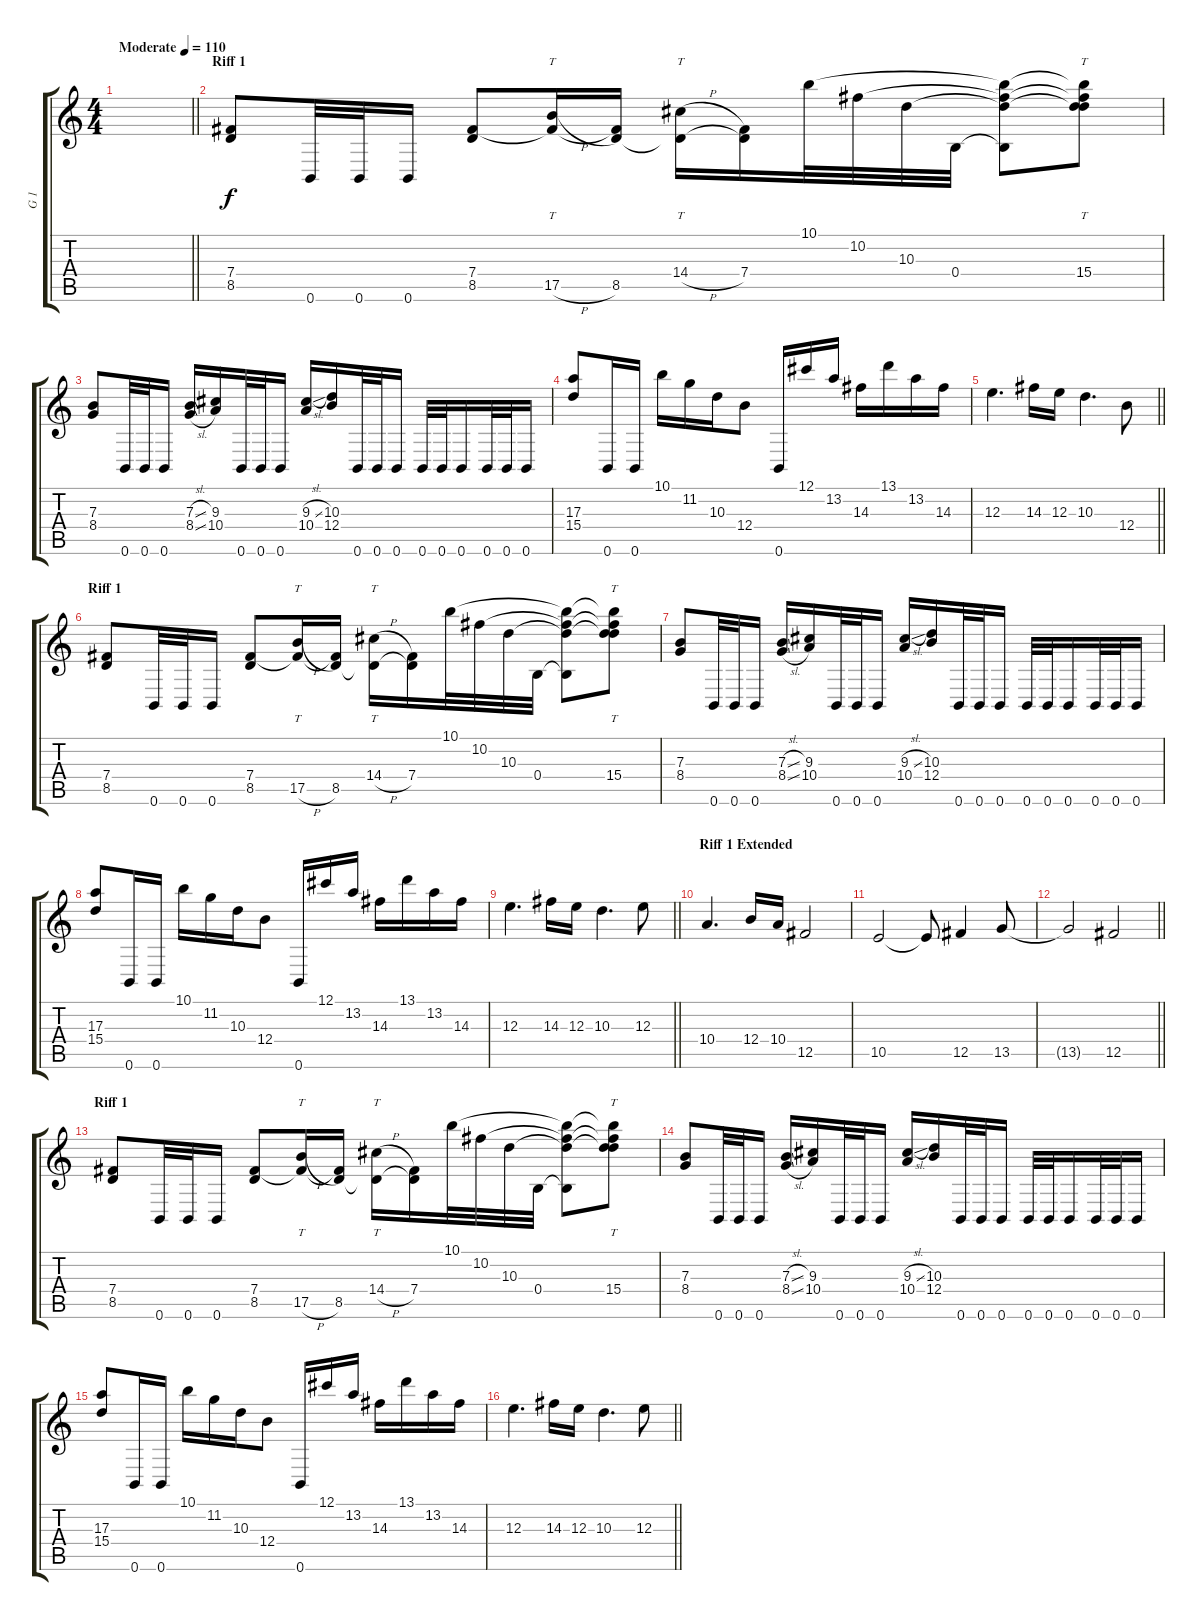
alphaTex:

\track ("G 1" "G 1") {instrument distortionguitar}
\staff {score tabs}
\tuning (Db4 Ab3 E3 B2 Gb2 B1) {hide}
\ts (4 4)
\tempo (110 "Moderate")
\clef g2
\barLineRight lightlight
\ks c
|
\section ("" "Riff 1")
(7.4 8.5).8 0.6.32 0.6.32 0.6.16 (7.4 8.5).8 (7.4{t} 17.5{h}).16{tt} (7.4{t} 8.5).16 (14.4{h} 8.5{t}).16{tt} (7.4 8.5{t}).16 10.1.32 10.2.32 10.3.32 0.4.32 (10.1{t} 10.2{t} 10.3{t} 0.4{t}).8 (10.1{t} 10.2{t} 10.3{t} 15.4).8{tt} |
(7.3 8.4).8 0.6.32 0.6.32 0.6.16 (7.3{sl} 8.4{sl}).16 (9.3 10.4).16 0.6.32 0.6.32 0.6.16 (9.3{sl} 10.4).16 (10.3 12.4).16 0.6.32 0.6.32 0.6.16 0.6.32 0.6.32 0.6.16 0.6.32 0.6.32 0.6.16 |
(17.3 15.4).8 0.6.16 0.6.16 10.1.16 11.2.16 10.3.16 12.4.8 0.6.16 12.1.16 13.2.16 14.3.16 13.1.16 13.2.16 14.3.16 |
\barLineRight lightlight
12.3.4{d} 14.3.16 12.3.16 10.3.4{d} 12.4.8 |
\section ("" "Riff 1")
(7.4 8.5).8 0.6.32 0.6.32 0.6.16 (7.4 8.5).8 (7.4{t} 17.5{h}).16{tt} (7.4{t} 8.5).16 (14.4{h} 8.5{t}).16{tt} (7.4 8.5{t}).16 10.1.32 10.2.32 10.3.32 0.4.32 (10.1{t} 10.2{t} 10.3{t} 0.4{t}).8 (10.1{t} 10.2{t} 10.3{t} 15.4).8{tt} |
(7.3 8.4).8 0.6.32 0.6.32 0.6.16 (7.3{sl} 8.4{sl}).16 (9.3 10.4).16 0.6.32 0.6.32 0.6.16 (9.3{sl} 10.4).16 (10.3 12.4).16 0.6.32 0.6.32 0.6.16 0.6.32 0.6.32 0.6.16 0.6.32 0.6.32 0.6.16 |
(17.3 15.4).8 0.6.16 0.6.16 10.1.16 11.2.16 10.3.16 12.4.8 0.6.16 12.1.16 13.2.16 14.3.16 13.1.16 13.2.16 14.3.16 |
\barLineRight lightlight
12.3.4{d} 14.3.16 12.3.16 10.3.4{d} 12.3.8 |
\section ("" "Riff 1 Extended")
10.4.4{d} 12.4.16 10.4.16 12.5.2 |
10.5.2 10.5{t}.8 12.5.4 13.5.8 |
\barLineRight lightlight
13.5{t}.2 12.5.2 |
\section ("" "Riff 1")
(7.4 8.5).8 0.6.32 0.6.32 0.6.16 (7.4 8.5).8 (7.4{t} 17.5{h}).16{tt} (7.4{t} 8.5).16 (14.4{h} 8.5{t}).16{tt} (7.4 8.5{t}).16 10.1.32 10.2.32 10.3.32 0.4.32 (10.1{t} 10.2{t} 10.3{t} 0.4{t}).8 (10.1{t} 10.2{t} 10.3{t} 15.4).8{tt} |
(7.3 8.4).8 0.6.32 0.6.32 0.6.16 (7.3{sl} 8.4{sl}).16 (9.3 10.4).16 0.6.32 0.6.32 0.6.16 (9.3{sl} 10.4).16 (10.3 12.4).16 0.6.32 0.6.32 0.6.16 0.6.32 0.6.32 0.6.16 0.6.32 0.6.32 0.6.16 |
(17.3 15.4).8 0.6.16 0.6.16 10.1.16 11.2.16 10.3.16 12.4.8 0.6.16 12.1.16 13.2.16 14.3.16 13.1.16 13.2.16 14.3.16 |
\barLineRight lightlight
12.3.4{d} 14.3.16 12.3.16 10.3.4{d} 12.3.8
